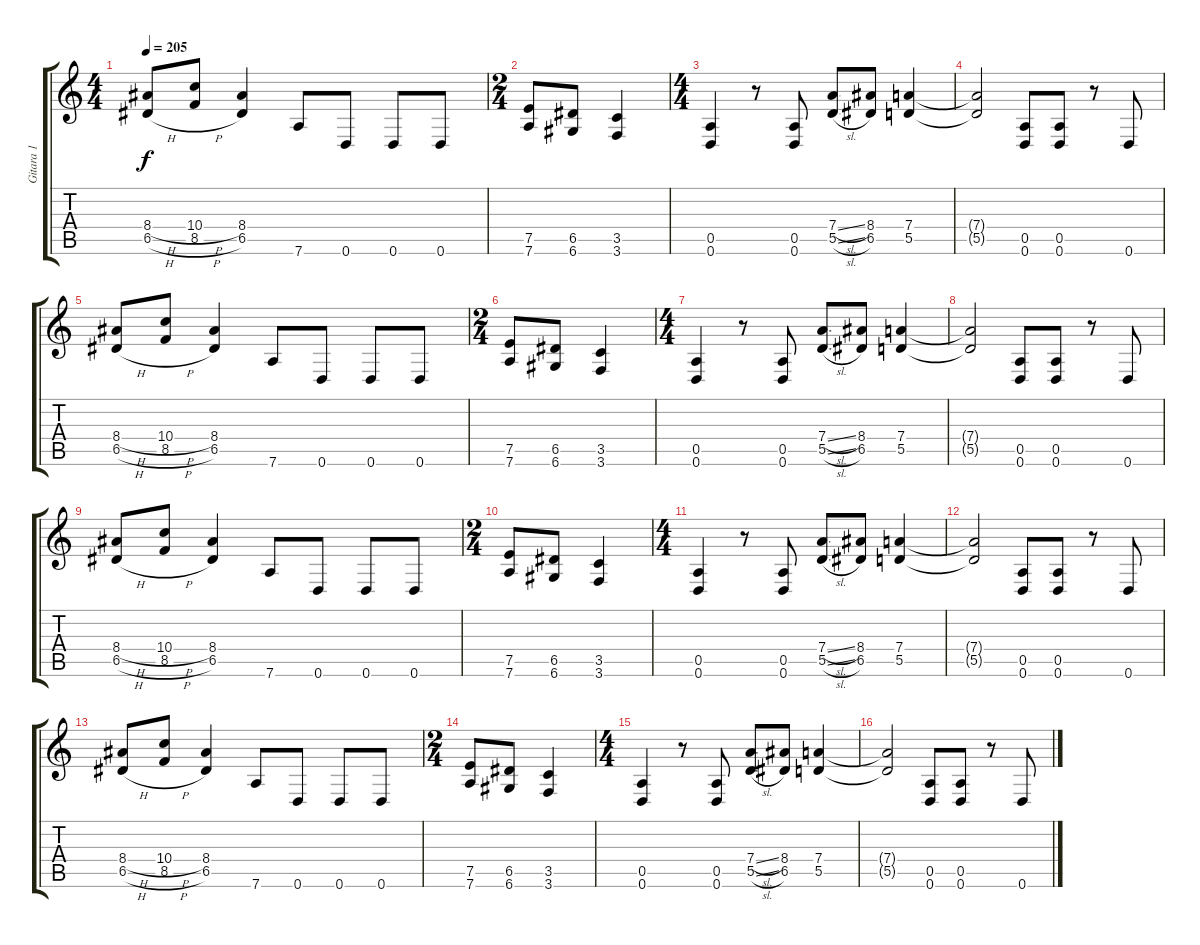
\track ("Gitara 1" "Gitara 1") {instrument distortionguitar}
\staff {score tabs}
\tuning (E4 B3 G3 D3 A2 D2) {hide}
\ts (4 4)
\tempo 205
\clef g2
\ks c
(8.4{h} 6.5{h}).8{dy f} (10.4{h} 8.5{h}).8 (8.4 6.5).4 7.6.8 0.6.8 0.6.8 0.6.8 |
\ts (2 4)
(7.5 7.6).8 (6.5 6.6).8 (3.5 3.6).4 |
\ts (4 4)
(0.5 0.6).4 r.8 (0.5 0.6).8 (7.4{sl} 5.5{sl}).8 (8.4 6.5).8 (7.4 5.5).4 |
(7.4{t} 5.5{t}).2 (0.5 0.6).8 (0.5 0.6).8 r.8 0.6.8 |
(8.4{h} 6.5{h}).8 (10.4{h} 8.5{h}).8 (8.4 6.5).4 7.6.8 0.6.8 0.6.8 0.6.8 |
\ts (2 4)
(7.5 7.6).8 (6.5 6.6).8 (3.5 3.6).4 |
\ts (4 4)
(0.5 0.6).4 r.8 (0.5 0.6).8 (7.4{sl} 5.5{sl}).8 (8.4 6.5).8 (7.4 5.5).4 |
(7.4{t} 5.5{t}).2 (0.5 0.6).8 (0.5 0.6).8 r.8 0.6.8 |
(8.4{h} 6.5{h}).8 (10.4{h} 8.5{h}).8 (8.4 6.5).4 7.6.8 0.6.8 0.6.8 0.6.8 |
\ts (2 4)
(7.5 7.6).8 (6.5 6.6).8 (3.5 3.6).4 |
\ts (4 4)
(0.5 0.6).4 r.8 (0.5 0.6).8 (7.4{sl} 5.5{sl}).8 (8.4 6.5).8 (7.4 5.5).4 |
(7.4{t} 5.5{t}).2 (0.5 0.6).8 (0.5 0.6).8 r.8 0.6.8 |
(8.4{h} 6.5{h}).8 (10.4{h} 8.5{h}).8 (8.4 6.5).4 7.6.8 0.6.8 0.6.8 0.6.8 |
\ts (2 4)
(7.5 7.6).8 (6.5 6.6).8 (3.5 3.6).4 |
\ts (4 4)
(0.5 0.6).4 r.8 (0.5 0.6).8 (7.4{sl} 5.5{sl}).8 (8.4 6.5).8 (7.4 5.5).4 |
(7.4{t} 5.5{t}).2 (0.5 0.6).8 (0.5 0.6).8 r.8 0.6.8
